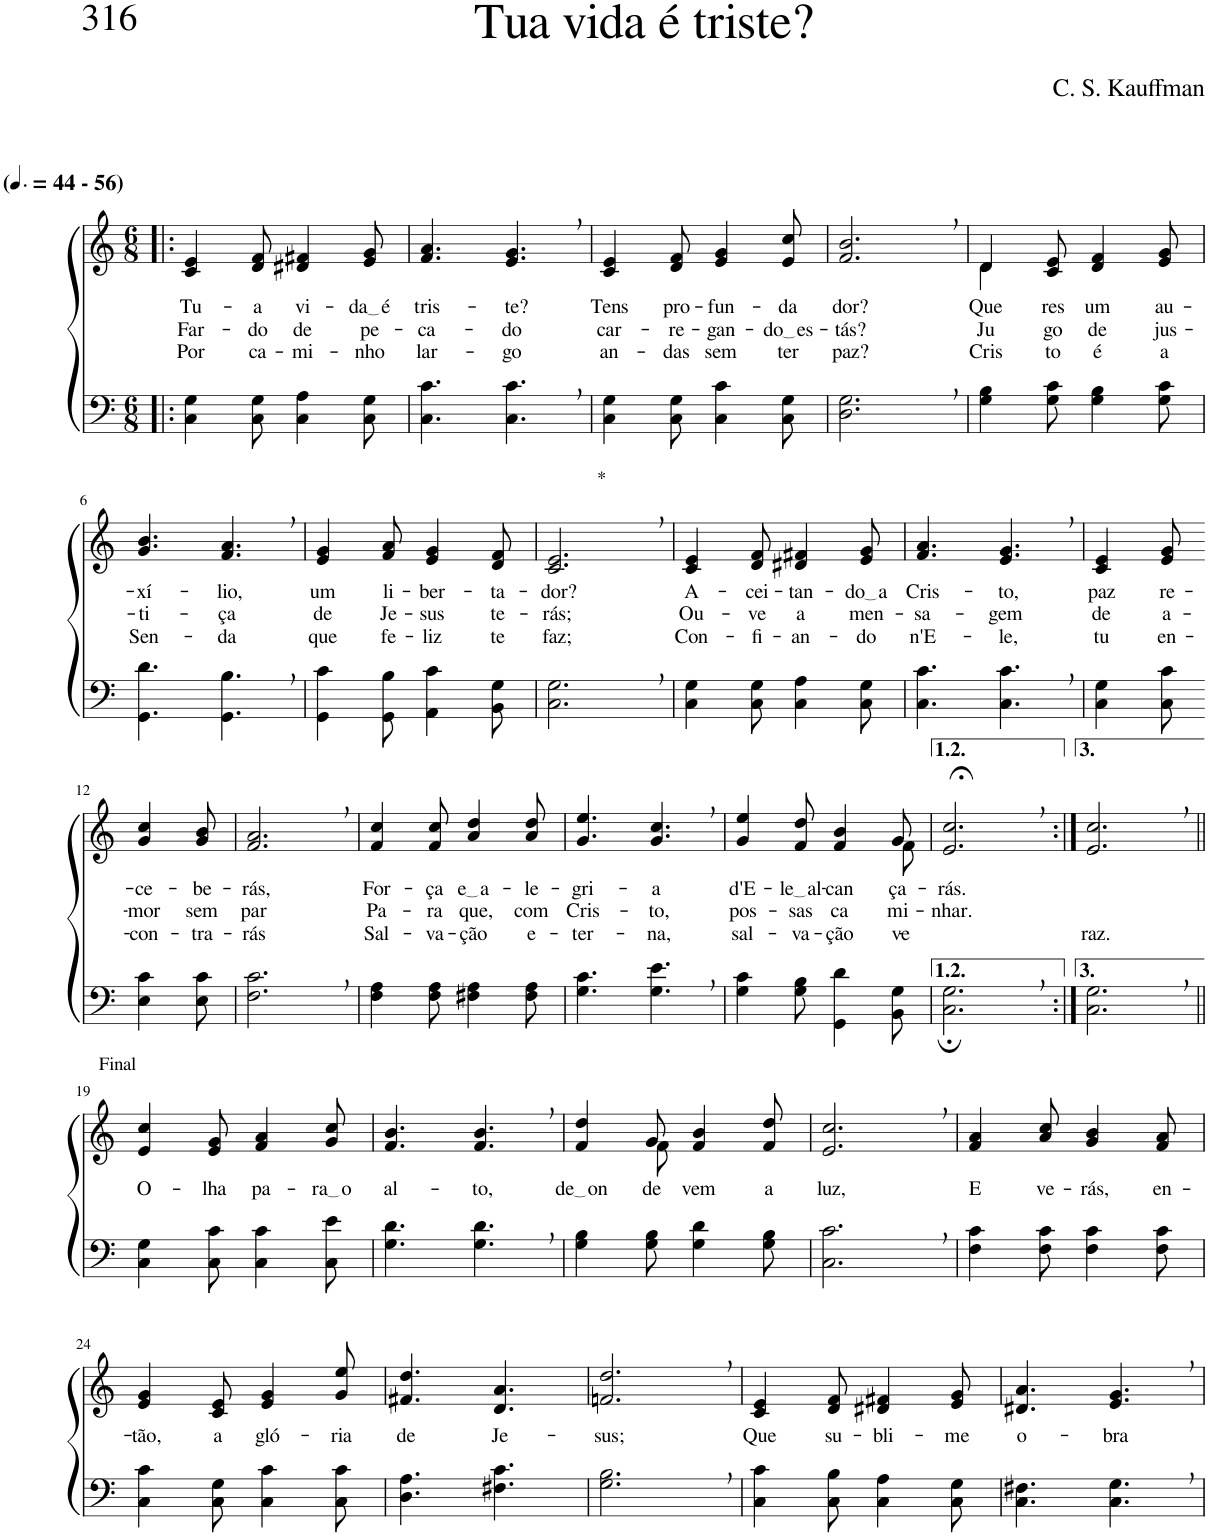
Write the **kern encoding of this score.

**kern	**kern	**text	**text	**text
*part2	*part1	*part1	*part1	*part1
*staff2	*staff1	*staff1	*staff1	*staff1
*I"Parte III e IV	*I"Parte I e II	*	*	*
*clefF4	*clefG2	*	*	*
*Trd1c2	*Trd1c2	*	*	*
*k[]	*k[]	*	*	*
*M6/8	*M6/8	*	*	*
*MM66	*MM66	*	*	*
=1!|:	=1!|:	=1!|:	=1!|:	=1!|:
!	!LO:TX:a:B:t=(	!	!	!
!	!LO:TX:a:B:t=- 56)	!	!	!
!	!	!LO:LY:b	!LO:LY:b	!LO:LY:b
4C\ 4G\	4c/ 4e/	Tu-	Far-	Por
!	!	!LO:LY:b	!LO:LY:b	!LO:LY:b
8C\ 8G\	8d/ 8f/	-a	-do	ca-
!	!	!LO:LY:b	!LO:LY:b	!LO:LY:b
4C\ 4A\	4d#X/ 4f#X/	vi-	de	-mi-
!	!	!LO:LY:b	!LO:LY:b	!LO:LY:b
8C\ 8G\	8e/ 8g/	da é	pe-	-nho
=2	=2	=2	=2	=2
!	!	!LO:LY:b	!LO:LY:b	!LO:LY:b
4.C\ 4.c\	4.f/ 4.a/	tris-	-ca-	lar-
!	!	!LO:LY:b	!LO:LY:b	!LO:LY:b
4.C\, 4.c\,	4.e/, 4.g/,	-te?	-do	-go
=3	=3	=3	=3	=3
!	!	!LO:LY:b	!LO:LY:b	!LO:LY:b
4C\ 4G\	4c/ 4e/	Tens	car-	an-
!	!	!LO:LY:b	!LO:LY:b	!LO:LY:b
8C\ 8G\	8d/ 8f/	pro-	-re-	-das
!	!	!LO:LY:b	!LO:LY:b	!LO:LY:b
4C\ 4c\	4e/ 4g/	-fun-	-gan-	sem
!	!	!LO:LY:b	!LO:LY:b	!LO:LY:b
8C\ 8G\	8e/ 8cc/	-da	do es	ter
=4	=4	=4	=4	=4
!	!	!LO:LY:b	!LO:LY:b	!LO:LY:b
2.D\, 2.G\,	2.f/, 2.b/,	dor?	-tás?	paz?
=5	=5	=5	=5	=5
*	*^	*	*	*
!	!	!	!LO:LY:b	!LO:LY:b	!LO:LY:b
4G\ 4B\	4d/	4d\	Que-	Ju-	Cris-
!	!	!	!LO:LY:b	!LO:LY:b	!LO:LY:b
8G\ 8c\	8c/ 8e/	2ryy	-res	-go	-to
!	!	!	!LO:LY:b	!LO:LY:b	!LO:LY:b
4G\ 4B\	4d/ 4f/	.	um	de	é
!	!	!	!LO:LY:b	!LO:LY:b	!LO:LY:b
8G\ 8c\	8e/ 8g/	.	au-	jus-	a
*	*v	*v	*	*	*
!!LO:LB:g=z
=6	=6	=6	=6	=6
!	!	!LO:LY:b	!LO:LY:b	!LO:LY:b
4.GG\ 4.d\	4.g/ 4.b/	-xí-	-ti-	Sen-
!	!	!LO:LY:b	!LO:LY:b	!LO:LY:b
4.GG\, 4.B\,	4.f/, 4.a/,	-lio,	-ça	-da
=7	=7	=7	=7	=7
!	!	!LO:LY:b	!LO:LY:b	!LO:LY:b
4GG\ 4c\	4e/ 4g/	um	de	que
!	!	!LO:LY:b	!LO:LY:b	!LO:LY:b
8GG\ 8B\	8f/ 8a/	li-	Je-	fe-
!	!	!LO:LY:b	!LO:LY:b	!LO:LY:b
4AA\ 4c\	4e/ 4g/	-ber-	-sus	-liz
!	!	!LO:LY:b	!LO:LY:b	!LO:LY:b
8BB\ 8G\	8d/ 8f/	-ta-	te-	te
=8	=8	=8	=8	=8
!	!LO:TX:a:t=*	!	!	!
!	!	!LO:LY:b	!LO:LY:b	!LO:LY:b
2.C\, 2.G\,	2.c/, 2.e/,	-dor?	-rás;	faz;
=9	=9	=9	=9	=9
!	!	!LO:LY:b	!LO:LY:b	!LO:LY:b
4C\ 4G\	4c/ 4e/	A-	Ou-	Con-
!	!	!LO:LY:b	!LO:LY:b	!LO:LY:b
8C\ 8G\	8d/ 8f/	-cei-	-ve	-fi-
!	!	!LO:LY:b	!LO:LY:b	!LO:LY:b
4C\ 4A\	4d#X/ 4f#X/	-tan-	a	-an-
!	!	!LO:LY:b	!LO:LY:b	!LO:LY:b
8C\ 8G\	8e/ 8g/	do a	men-	-do
=10	=10	=10	=10	=10
!	!	!LO:LY:b	!LO:LY:b	!LO:LY:b
4.C\ 4.c\	4.f/ 4.a/	Cris-	-sa-	n'E-
!	!	!LO:LY:b	!LO:LY:b	!LO:LY:b
4.C\, 4.c\,	4.e/, 4.g/,	-to,	-gem	-le,
=11	=11	=11	=11	=11
!	!	!LO:LY:b	!LO:LY:b	!LO:LY:b
4C\ 4G\	4c/ 4e/	paz	de	tu
!	!	!LO:LY:b	!LO:LY:b	!LO:LY:b
8C\ 8c\	8e/ 8g/	re-	a-	en-
!!LO:LB:g=z
=12-	=12-	=12-	=12-	=12-
!	!	!LO:LY:b	!LO:LY:b	!LO:LY:b
4E\ 4c\	4g/ 4cc/	-ce-	-mor	-con-
!	!	!LO:LY:b	!LO:LY:b	!LO:LY:b
8E\ 8c\	8g/ 8b/	-be-	sem	-tra-
=13	=13	=13	=13	=13
!	!	!LO:LY:b	!LO:LY:b	!LO:LY:b
2.F\, 2.c\,	2.f/, 2.a/,	-rás,	par	-rás
=14	=14	=14	=14	=14
!	!	!LO:LY:b	!LO:LY:b	!LO:LY:b
4F\ 4A\	4f/ 4cc/	For-	Pa-	Sal-
!	!	!LO:LY:b	!LO:LY:b	!LO:LY:b
8F\ 8A\	8f/ 8cc/	-ça	-ra	-va-
!	!	!LO:LY:b	!LO:LY:b	!LO:LY:b
4F#X\ 4A\	4a/ 4dd/	e a	que,	-ção
!	!	!LO:LY:b	!LO:LY:b	!LO:LY:b
8F#\ 8A\	8a/ 8dd/	-le-	com	e-
=15	=15	=15	=15	=15
!	!	!LO:LY:b	!LO:LY:b	!LO:LY:b
4.G\ 4.c\	4.g/ 4.ee/	-gri-	Cris-	-ter-
!	!	!LO:LY:b	!LO:LY:b	!LO:LY:b
4.G\, 4.e\,	4.g/, 4.cc/,	-a	-to,	-na,
=16	=16	=16	=16	=16
!	!	!LO:LY:b	!LO:LY:b	!LO:LY:b
*	*^	*	*	*
4G\ 4c\	4g/ 4ee/	8ryy	d'E-	pos-	sal-
!	!	!	!LO:LY:b	!LO:LY:b	!LO:LY:b
*	*v	*v	*	*	*
8G\ 8B\	8f/ 8dd/	le al	-sas	-va-
!	!	!LO:LY:b	!LO:LY:b	!LO:LY:b
4GG\ 4d\	4f/ 4b/	-can-	ca-	-ção
*	*^	*	*	*
!	!	!	!LO:LY:b	!LO:LY:b	!LO:LY:b
8BB\ 8G\	8g/	8f\	-ça-	-mi-	ve-
=17	=17	=17	=17	=17	=17
!	!	!	!LO:LY:b	!LO:LY:b	!
*	*v	*v	*	*	*
2.C\;, 2.G\;,	2.e/;<, 2.cc/;<,	-rás.	-nhar.	.
=18:|!	=18:|!	=18:|!	=18:|!	=18:|!
!	!	!	!	!LO:LY:b
2.C\, 2.G\,	2.e/, 2.cc/,	.	.	-raz.
!!LO:LB:g=z
=19||	=19||	=19||	=19||	=19||
!	!LO:TX:a:t=Final	!	!	!
!	!	!LO:LY:b	!	!
4C\ 4G\	4e/ 4cc/	O-	.	.
!	!	!LO:LY:b	!	!
8C\ 8c\	8e/ 8g/	-lha	.	.
!	!	!LO:LY:b	!	!
4C\ 4c\	4f/ 4a/	pa-	.	.
!	!	!LO:LY:b	!	!
8C\ 8e\	8g/ 8cc/	ra o	.	.
=20	=20	=20	=20	=20
!	!	!LO:LY:b	!	!
4.G\ 4.d\	4.f/ 4.b/	al-	.	.
!	!	!LO:LY:b	!	!
4.G\, 4.d\,	4.f/, 4.b/,	-to,	.	.
=21	=21	=21	=21	=21
!	!	!LO:LY:b	!	!
*	*^	*	*	*
4G\ 4B\	4f/ 4dd/	4ryy	de on	.	.
!	!	!	!LO:LY:b	!	!
8G\ 8B\	8g/	8f\	-de	.	.
!	!	!	!LO:LY:b	!	!
4G\ 4d\	4f/ 4b/	4.ryy	vem	.	.
!	!	!	!LO:LY:b	!	!
8G\ 8B\	8f/ 8dd/	.	a	.	.
*	*v	*v	*	*	*
=22	=22	=22	=22	=22
!	!	!LO:LY:b	!	!
2.C\, 2.c\,	2.e/, 2.cc/,	luz,	.	.
=23	=23	=23	=23	=23
!	!	!LO:LY:b	!	!
4F\ 4c\	4f/ 4a/	E	.	.
!	!	!LO:LY:b	!	!
8F\ 8c\	8a/ 8cc/	ve-	.	.
!	!	!LO:LY:b	!	!
4F\ 4c\	4g/ 4b/	-rás,	.	.
!	!	!LO:LY:b	!	!
8F\ 8c\	8f/ 8a/	en-	.	.
!!LO:LB:g=z
=24	=24	=24	=24	=24
!	!	!LO:LY:b	!	!
4C\ 4c\	4e/ 4g/	-tão,	.	.
!	!	!LO:LY:b	!	!
8C\ 8G\	8c/ 8e/	a	.	.
!	!	!LO:LY:b	!	!
4C\ 4c\	4e/ 4g/	gló-	.	.
!	!	!LO:LY:b	!	!
8C\ 8c\	8g/ 8ee/	-ria	.	.
=25	=25	=25	=25	=25
!	!	!LO:LY:b	!	!
4.D\ 4.A\	4.f#X/ 4.dd/	de	.	.
!	!	!LO:LY:b	!	!
4.F#X\ 4.c\	4.d/ 4.a/	Je-	.	.
=26	=26	=26	=26	=26
!	!	!LO:LY:b	!	!
2.G\, 2.B\,	2.fn/, 2.dd/,	-sus;	.	.
=27	=27	=27	=27	=27
!	!	!LO:LY:b	!	!
4C\ 4c\	4c/ 4e/	Que	.	.
!	!	!LO:LY:b	!	!
8C\ 8B\	8d/ 8f/	su-	.	.
!	!	!LO:LY:b	!	!
4C\ 4A\	4d#X/ 4f#X/	-bli-	.	.
!	!	!LO:LY:b	!	!
8C\ 8G\	8e/ 8g/	-me	.	.
=28	=28	=28	=28	=28
!	!	!LO:LY:b	!	!
4.C\ 4.F#X\	4.d#X/ 4.a/	o-	.	.
!	!	!LO:LY:b	!	!
4.C\, 4.G\,	4.e/, 4.g/,	-bra	.	.
=	=	=	=	=
*-	*-	*-	*-	*-
